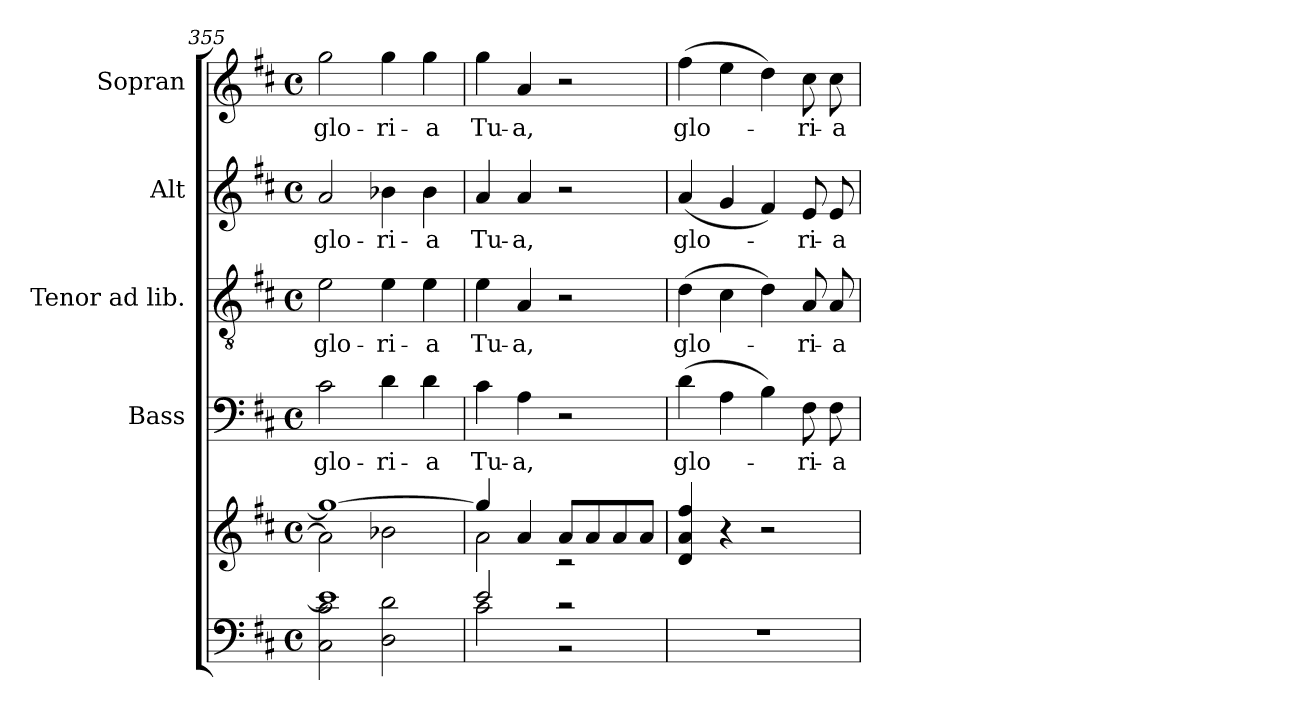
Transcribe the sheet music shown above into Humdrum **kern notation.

**kern	**kern	**kern	**text	**kern	**text	**kern	**text	**kern	**text
*part5	*part5	*part4	*part4	*part3	*part3	*part2	*part2	*part1	*part1
*staff6	*staff5	*staff4	*staff4	*staff3	*staff3	*staff2	*staff2	*staff1	*staff1
*	*	*I"Bass	*	*I"Tenor ad lib.	*	*I"Alt	*	*I"Sopran	*
*	*	*I'B.	*	*I'T.	*	*I'A.	*	*I'S.	*
*clefF4	*clefG2	*clefF4	*	*clefGv2	*	*clefG2	*	*clefG2	*
*k[f#c#]	*k[f#c#]	*k[f#c#]	*	*k[f#c#]	*	*k[f#c#]	*	*k[f#c#]	*
*D:	*D:	*D:	*	*D:	*	*D:	*	*D:	*
*M4/4	*M4/4	*M4/4	*	*M4/4	*	*M4/4	*	*M4/4	*
*met(c)	*met(c)	*met(c)	*	*met(c)	*	*met(c)	*	*met(c)	*
=355	=355	=355	=355	=355	=355	=355	=355	=355	=355
*^	*^	*	*	*	*	*	*	*	*
!	!	!	!	!	!LO:LY:b	!	!LO:LY:b	!	!LO:LY:b	!	!LO:LY:b
1e]	2C#\ 2c#\	1gg_	2a\]	2c#\	glo-	2e\	glo-	2a/	glo-	2gg\	glo-
!	!	!	!	!	!LO:LY:b	!	!LO:LY:b	!	!LO:LY:b	!	!LO:LY:b
.	2D\ 2d\	.	2b-X\	4d\	-ri-	4e\	-ri-	4b-X\	-ri-	4gg\	-ri-
!	!	!	!	!	!LO:LY:b	!	!LO:LY:b	!	!LO:LY:b	!	!LO:LY:b
.	.	.	.	4d\	-a	4e\	-a	4b-\	-a	4gg\	-a
=356	=356	=356	=356	=356	=356	=356	=356	=356	=356	=356	=356
!	!	!	!	!	!LO:LY:b	!	!LO:LY:b	!	!LO:LY:b	!	!LO:LY:b
2e/	2c#\	4gg/]	2a\	4c#\	Tu-	4e\	Tu-	4a/	Tu-	4gg\	Tu-
!	!	!	!	!	!LO:LY:b	!	!LO:LY:b	!	!LO:LY:b	!	!LO:LY:b
.	.	4a/	.	4A\	-a,	4A/	-a,	4a/	-a,	4a/	-a,
2r	2r	8a/L	2rc	2r	.	2r	.	2r	.	2r	.
.	.	8a/	.	.	.	.	.	.	.	.	.
.	.	8a/	.	.	.	.	.	.	.	.	.
.	.	8a/J	.	.	.	.	.	.	.	.	.
*v	*v	*	*	*	*	*	*	*	*	*	*
*	*v	*v	*	*	*	*	*	*	*	*
=357	=357	=357	=357	=357	=357	=357	=357	=357	=357
!	!	!	!LO:LY:b	!	!LO:LY:b	!	!LO:LY:b	!	!LO:LY:b
1r	4d/ 4a/ 4ff#/	(>4d\	glo-	(>4d\	glo-	(<4a/	glo-	(>4ff#\	glo-
.	4r	4A\	.	4c#\	.	4g/	.	4ee\	.
.	2r	4B\)	.	4d\)	.	4f#/)	.	4dd\)	.
!	!	!	!LO:LY:b	!	!LO:LY:b	!	!LO:LY:b	!	!LO:LY:b
.	.	8F#\	-ri-	8A/	-ri-	8e/	-ri-	8cc#\	-ri-
!	!	!	!LO:LY:b	!	!LO:LY:b	!	!LO:LY:b	!	!LO:LY:b
.	.	8F#\	-a	8A/	-a	8e/	-a	8cc#\	-a
=	=	=	=	=	=	=	=	=	=
*-	*-	*-	*-	*-	*-	*-	*-	*-	*-
